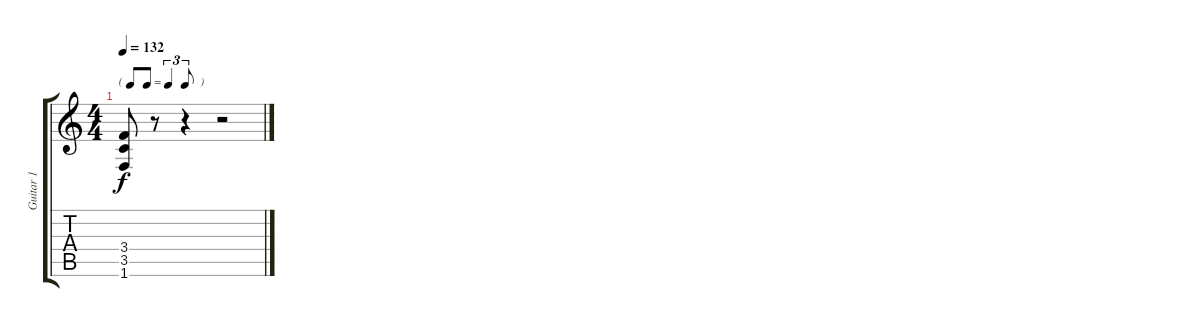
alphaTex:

\track ("Guitar 1" "Guitar 1") {instrument distortionguitar}
\staff {score tabs}
\tuning (E4 B3 G3 D3 A2 E2) {hide}
\ts (4 4)
\tf triplet8th
\tempo 132
\clef g2
\ks c
(3.4 3.5 1.6).8{dy f} r.8 r.4 r.2
